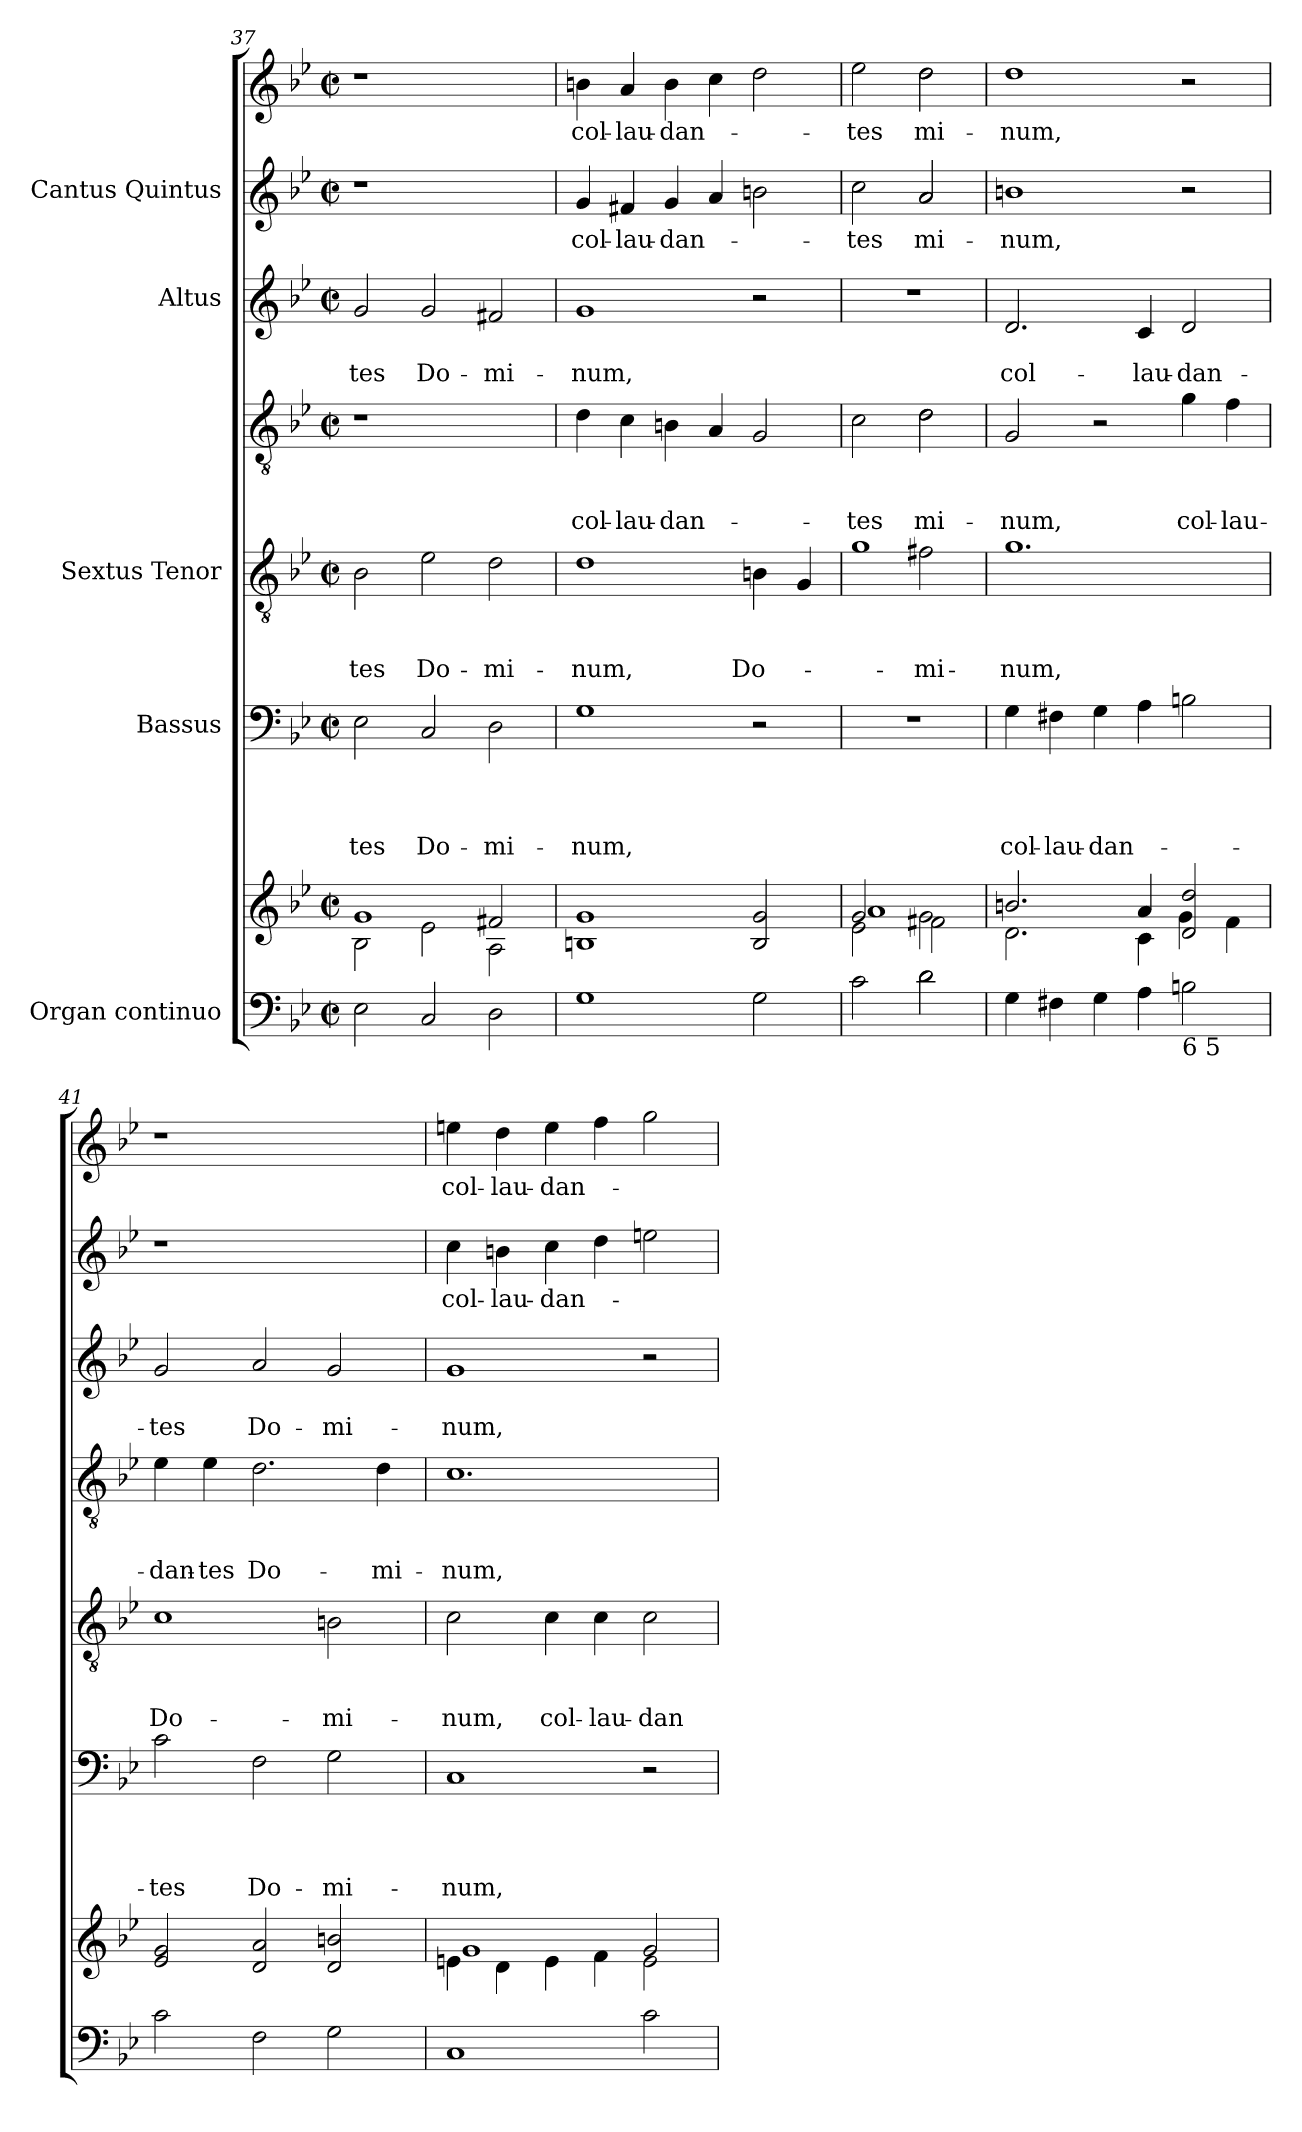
**kern	**kern	**kern	**text	**text	**text	**text	**kern	**text	**text	**text	**kern	**text	**text	**text	**kern	**text	**text	**kern	**text	**kern	**text
*part5	*part5	*part4	*part4	*part4	*part4	*part4	*part3	*part3	*part3	*part3	*part3	*part3	*part3	*part3	*part2	*part2	*part2	*part1	*part1	*part1	*part1
*staff8	*staff7	*staff6	*staff6	*staff6	*staff6	*staff6	*staff5	*staff5	*staff5	*staff5	*staff4	*staff4	*staff4	*staff4	*staff3	*staff3	*staff3	*staff2	*staff2	*staff1	*staff1
*I"Organ continuo	*	*I"Bassus	*	*	*	*	*I"Sextus Tenor	*	*	*	*	*	*	*	*I"Altus	*	*	*I"Cantus Quintus	*	*	*
*clefF4	*clefG2	*clefF4	*	*	*	*	*clefGv2	*	*	*	*clefGv2	*	*	*	*clefG2	*	*	*clefG2	*	*clefG2	*
*k[b-e-]	*k[b-e-]	*k[b-e-]	*	*	*	*	*k[b-e-]	*	*	*	*k[b-e-]	*	*	*	*k[b-e-]	*	*	*k[b-e-]	*	*k[b-e-]	*
*B-:	*B-:	*B-:	*	*	*	*	*B-:	*	*	*	*B-:	*	*	*	*B-:	*	*	*B-:	*	*B-:	*
*M2/2	*M2/2	*M2/2	*	*	*	*	*M2/2	*	*	*	*M2/2	*	*	*	*M2/2	*	*	*M2/2	*	*M2/2	*
*met(c|)	*met(c|)	*met(c|)	*	*	*	*	*met(c|)	*	*	*	*met(c|)	*	*	*	*met(c|)	*	*	*met(c|)	*	*met(c|)	*
=37	=37	=37	=37	=37	=37	=37	=37	=37	=37	=37	=37	=37	=37	=37	=37	=37	=37	=37	=37	=37	=37
*	*^	*	*	*	*	*	*	*	*	*	*	*	*	*	*	*	*	*	*	*	*
!	!	!	!	!	!	!	!LO:LY:b	!	!	!	!LO:LY:b	!LO:N:vis=1	!	!	!	!	!	!LO:LY:b	!LO:N:vis=1	!	!LO:N:vis=1	!
2E-\	1g	2B-\	2E-\	.	.	.	-tes	2B-\	.	.	-tes	1.r	.	.	.	2g/	.	-tes	1.r	.	1.r	.
!	!	!	!	!	!	!	!LO:LY:b	!	!	!	!LO:LY:b	!	!	!	!	!	!	!LO:LY:b	!	!	!	!
2C/	.	2e-\	2C/	.	.	.	Do-	2e-\	.	.	Do-	.	.	.	.	2g/	.	Do-	.	.	.	.
!	!	!	!	!	!	!	!LO:LY:b	!	!	!	!LO:LY:b	!	!	!	!	!	!	!LO:LY:b	!	!	!	!
2D\	2f#X/	2A\	2D\	.	.	.	-mi-	2d\	.	.	-mi-	.	.	.	.	2f#X/	.	-mi-	.	.	.	.
=38	=38	=38	=38	=38	=38	=38	=38	=38	=38	=38	=38	=38	=38	=38	=38	=38	=38	=38	=38	=38	=38	=38
!	!	!	!	!	!	!	!LO:LY:b	!	!	!	!LO:LY:b	!	!	!	!LO:LY:b	!	!	!LO:LY:b	!	!LO:LY:b	!	!LO:LY:b
*	*v	*v	*	*	*	*	*	*	*	*	*	*	*	*	*	*	*	*	*	*	*	*
1G	1Bn 1g	1G	.	.	.	-num,	1d	.	.	-num,	4d\	.	.	-col-	1g	.	-num,	4g/	-col-	4bn\	col-
!	!	!	!	!	!	!	!	!	!	!	!	!	!	!LO:LY:b	!	!	!	!	!LO:LY:b:rj	!	!LO:LY:b:rj
.	.	.	.	.	.	.	.	.	.	.	4c\	.	.	-lau-	.	.	.	4f#i/	-lau-	4a/	-lau-
!	!	!	!	!	!	!	!	!	!	!	!	!	!	!LO:LY:b:rj	!	!	!	!	!LO:LY:b	!	!LO:LY:b
.	.	.	.	.	.	.	.	.	.	.	4Bni\	.	.	-dan-	.	.	.	4g/	-dan-	4b\	-dan-
.	.	.	.	.	.	.	.	.	.	.	4A/	.	.	.	.	.	.	4a/	.	4cc\	.
!	!	!	!	!	!	!	!	!	!	!LO:LY:b	!	!	!	!	!	!	!	!	!	!	!
2G\	2B/ 2g/	2r	.	.	.	.	4Bni\	.	.	Do-	2G/	.	.	.	2r	.	.	2bn\	.	2dd\	.
.	.	.	.	.	.	.	4G/	.	.	.	.	.	.	.	.	.	.	.	.	.	.
=39	=39	=39	=39	=39	=39	=39	=39	=39	=39	=39	=39	=39	=39	=39	=39	=39	=39	=39	=39	=39	=39
*^	*^	*	*	*	*	*	*^	*	*	*	*	*	*	*	*	*	*	*	*	*	*
*	*	*	*^	*	*	*	*	*	*	*	*	*	*	*	*	*	*	*	*	*	*	*	*	*
!	!	!	!	!	!	!	!	!	!	!	!	!	!	!	!	!	!	!LO:LY:b	!	!	!	!	!LO:LY:b	!	!LO:LY:b
*	*	*	*	*	*	*	*	*	*	*	*	*	*	*	*^	*	*	*	*	*	*	*^	*	*^	*
2c\	2ryy	2e-\	2g/	1a	1r	.	.	.	.	1g	2ryy	.	.	.	2c\	2ryy	.	.	-tes	1r	.	.	2cc\	2ryy	-tes	2ee-\	2ryy	-tes
!	!	!	!	!	!	!	!	!	!	!	!	!	!	!LO:LY:b	!	!	!	!	!LO:LY:b	!	!	!	!	!	!	!	!	!
!	!	!	!	!	!	!	!	!	!	!	!	!	!	!	!	!	!	!	!LO:LY:b	!	!	!	!	!	!LO:LY:b	!	!	!
!	!	!	!	!	!	!	!	!	!	!	!	!	!	!	!	!	!	!	!	!	!	!	!	!	!LO:LY:b	!	!	!LO:LY:b
!	!	!	!	!	!	!	!	!	!	!	!	!	!	!	!	!	!	!	!	!	!	!	!	!	!	!	!	!LO:LY:b
2d\	2d\	2g\	2f#X\	.	.	.	.	.	.	.	2f#X\	.	.	-mi-	2d\	2d\	.	.	-mi-	.	.	.	2a/	2a/	-mi-	2dd\	2dd\	-mi-
*	*	*	*v	*v	*	*	*	*	*	*	*	*	*	*	*	*	*	*	*	*	*	*	*	*	*	*	*	*
=40	=40	=40	=40	=40	=40	=40	=40	=40	=40	=40	=40	=40	=40	=40	=40	=40	=40	=40	=40	=40	=40	=40	=40	=40	=40	=40	=40
!	!	!	!	!	!	!	!	!LO:LY:b	!	!	!	!	!LO:LY:b	!	!	!	!	!LO:LY:b	!	!	!LO:LY:b	!	!	!LO:LY:b	!	!	!LO:LY:b
*	*	*	*	*	*	*	*	*	*v	*v	*	*	*	*	*	*	*	*	*	*	*	*v	*v	*	*v	*v	*
*v	*v	*	*	*	*	*	*	*	*	*	*	*	*v	*v	*	*	*	*	*	*	*	*	*	*
4G\	2.bn/	2.d\	4G\	.	.	.	col-	1.g	.	.	-num,	2G/	.	.	-num,	2.d/	.	col-	1bn	num,	1dd	-num,
!	!	!	!	!	!	!	!LO:LY:b:rj	!	!	!	!	!	!	!	!	!	!	!	!	!	!	!
4F#i\	.	.	4F#i\	.	.	.	-lau-	.	.	.	.	.	.	.	.	.	.	.	.	.	.	.
!	!	!	!	!	!	!	!LO:LY:b	!	!	!	!	!	!	!	!	!	!	!	!	!	!	!
4G\	.	.	4G\	.	.	.	-dan-	.	.	.	.	2r	.	.	.	.	.	.	.	.	.	.
!	!	!	!	!	!	!	!	!	!	!	!	!	!	!	!	!	!	!LO:LY:b	!	!	!	!
4A\	4a/	4c\	4A\	.	.	.	.	.	.	.	.	.	.	.	.	4c/	.	-lau-	.	.	.	.
!LO:TX:b:t=6 5	!	!	!	!	!	!	!	!	!	!	!	!	!	!	!	!	!	!	!	!	!	!
!	!	!	!	!	!	!	!	!	!	!	!	!	!	!	!LO:LY:b	!	!	!LO:LY:b:rj	!	!	!	!
2Bn\	2d/ 2dd/	4g\	2Bn\	.	.	.	.	.	.	.	.	4g\	.	.	col-	2d/	.	-dan-	2r	.	2r	.
!	!	!	!	!	!	!	!	!	!	!	!	!	!	!	!LO:LY:b:rj	!	!	!	!	!	!	!
.	.	4f\	.	.	.	.	.	.	.	.	.	4f\	.	.	-lau-	.	.	.	.	.	.	.
!!LO:LB:g=z
=41	=41	=41	=41	=41	=41	=41	=41	=41	=41	=41	=41	=41	=41	=41	=41	=41	=41	=41	=41	=41	=41	=41
!	!	!	!	!	!	!	!LO:LY:b	!	!	!	!LO:LY:b	!	!	!	!LO:LY:b	!	!	!LO:LY:b	!LO:N:vis=1	!	!LO:N:vis=1	!
*	*v	*v	*	*	*	*	*	*	*	*	*	*	*	*	*	*	*	*	*	*	*	*
2c\	2e-/ 2g/	2c\	.	.	.	-tes	1c	.	.	-Do-	4e-\	.	.	dan-	2g/	.	-tes	1.r	.	1.r	.
!	!	!	!	!	!	!	!	!	!	!	!	!	!	!LO:LY:b:rj	!	!	!	!	!	!	!
.	.	.	.	.	.	.	.	.	.	.	4e-\	.	.	-tes	.	.	.	.	.	.	.
!	!	!	!	!	!	!LO:LY:b	!	!	!	!	!	!	!	!LO:LY:b	!	!	!LO:LY:b	!	!	!	!
2F\	2d/ 2a/	2F\	.	.	.	Do-	.	.	.	.	2.d\	.	.	Do-	2a/	.	Do-	.	.	.	.
!	!	!	!	!	!	!LO:LY:b	!	!	!	!LO:LY:b	!	!	!	!	!	!	!LO:LY:b	!	!	!	!
2G\	2d/ 2bn/	2G\	.	.	.	-mi-	2Bn\	.	.	-mi-	.	.	.	.	2g/	.	-mi-	.	.	.	.
!	!	!	!	!	!	!	!	!	!	!	!	!	!	!LO:LY:b	!	!	!	!	!	!	!
.	.	.	.	.	.	.	.	.	.	.	4d\	.	.	-mi-	.	.	.	.	.	.	.
=42	=42	=42	=42	=42	=42	=42	=42	=42	=42	=42	=42	=42	=42	=42	=42	=42	=42	=42	=42	=42	=42
*	*^	*	*	*	*	*	*	*	*	*	*	*	*	*	*	*	*	*	*	*	*
!	!	!	!	!	!	!	!LO:LY:b	!	!	!	!LO:LY:b	!	!	!	!LO:LY:b	!	!	!LO:LY:b	!	!LO:LY:b	!	!LO:LY:b
1C	4en\	1g	1C	.	.	.	-num,	2c\	.	.	num,	1.c	.	.	-num,	1g	.	-num,	4cc\	-col-	4een\	col-
!	!	!	!	!	!	!	!	!	!	!	!	!	!	!	!	!	!	!	!	!LO:LY:b	!	!LO:LY:b
.	4d\	.	.	.	.	.	.	.	.	.	.	.	.	.	.	.	.	.	4bni\	-lau-	4dd\	-lau-
!	!	!	!	!	!	!	!	!	!	!	!LO:LY:b	!	!	!	!	!	!	!	!	!LO:LY:b:rj	!	!LO:LY:b:rj
.	4e\	.	.	.	.	.	.	4c\	.	.	col-	.	.	.	.	.	.	.	4cc\	-dan-	4ee\	-dan-
!	!	!	!	!	!	!	!	!	!	!	!LO:LY:b	!	!	!	!	!	!	!	!	!	!	!
.	4f\	.	.	.	.	.	.	4c\	.	.	-lau-	.	.	.	.	.	.	.	4dd\	.	4ff\	.
!	!	!	!	!	!	!	!	!	!	!	!LO:LY:b:rj	!	!	!	!	!	!	!	!	!	!	!
2c\	2g/	2e\	2r	.	.	.	.	2c\	.	.	-dan-	.	.	.	.	2r	.	.	2een\	.	2gg\	.
*	*v	*v	*	*	*	*	*	*	*	*	*	*	*	*	*	*	*	*	*	*	*	*
=	=	=	=	=	=	=	=	=	=	=	=	=	=	=	=	=	=	=	=	=	=
*-	*-	*-	*-	*-	*-	*-	*-	*-	*-	*-	*-	*-	*-	*-	*-	*-	*-	*-	*-	*-	*-
